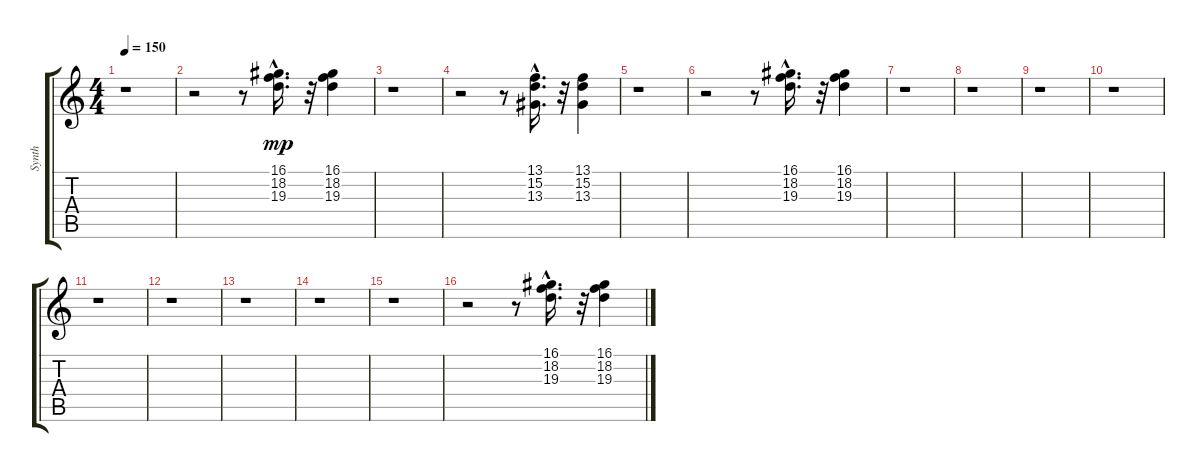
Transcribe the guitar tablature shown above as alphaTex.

\track ("Synth" "Synth") {instrument stringensemble1}
\staff {score tabs}
\tuning (E4 B3 G3 D3 A2 E2) {hide}
\ts (4 4)
\tempo 150
\clef g2
\ks c
r.1{dy mp} |
r.2 r.8 (16.1{hac} 18.2{hac} 19.3{hac}).16{d} r.32 (16.1 18.2 19.3).4 |
r.1 |
r.2 r.8 (13.1{hac} 15.2{hac} 13.3{hac}).16{d} r.32 (13.1 15.2 13.3).4 |
r.1 |
r.2 r.8 (16.1{hac} 18.2{hac} 19.3{hac}).16{d} r.32 (16.1 18.2 19.3).4 |
r.1 |
r.1 |
r.1 |
r.1 |
r.1 |
r.1 |
r.1 |
r.1 |
r.1 |
r.2 r.8 (16.1{hac} 18.2{hac} 19.3{hac}).16{d} r.32 (16.1 18.2 19.3).4
